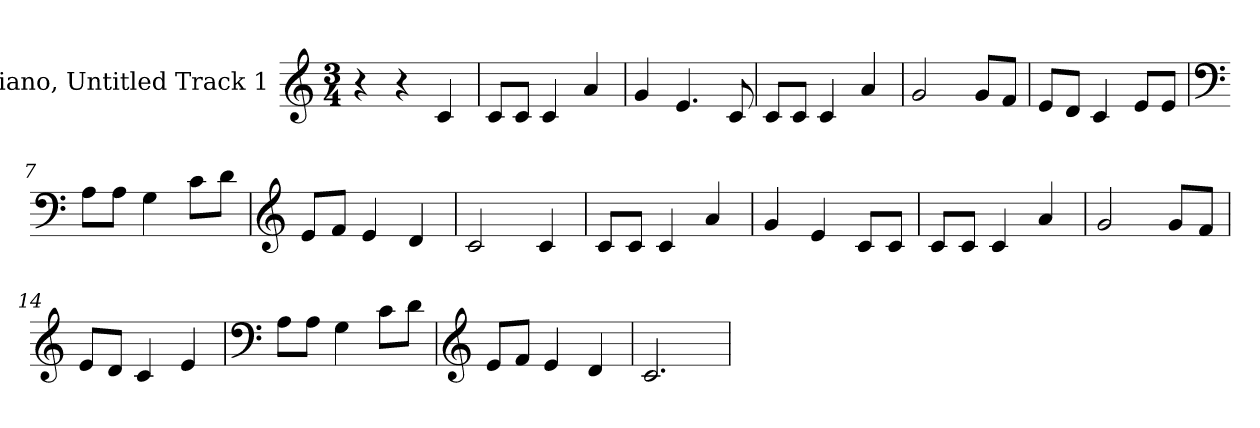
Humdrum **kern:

**kern
*part1
*staff1
*I"Piano, Untitled Track 1
*I'Pno.
*clefG2
*k[]
*M3/4
*MM120
=1
4r
4r
4c/
=2
8c/L
8c/J
4c/
4a/
=3
4g/
4.e/
8c/
=4
8c/L
8c/J
4c/
4a/
=5
2g/
8g/L
8f/J
=6
8e/L
8d/J
4c/
8e/L
8e/J
=7
*clefF4
8A\L
8A\J
4G\
8c\L
8d\J
=8
*clefG2
8e/L
8f/J
4e/
4d/
!!LO:LB:g=z
=9
2c/
4c/
=10
8c/L
8c/J
4c/
4a/
=11
4g/
4e/
8c/L
8c/J
=12
8c/L
8c/J
4c/
4a/
=13
2g/
8g/L
8f/J
=14
8e/L
8d/J
4c/
4e/
=15
*clefF4
8A\L
8A\J
4G\
8c\L
8d\J
=16
*clefG2
8e/L
8f/J
4e/
4d/
=17
2.c/
=
*-
